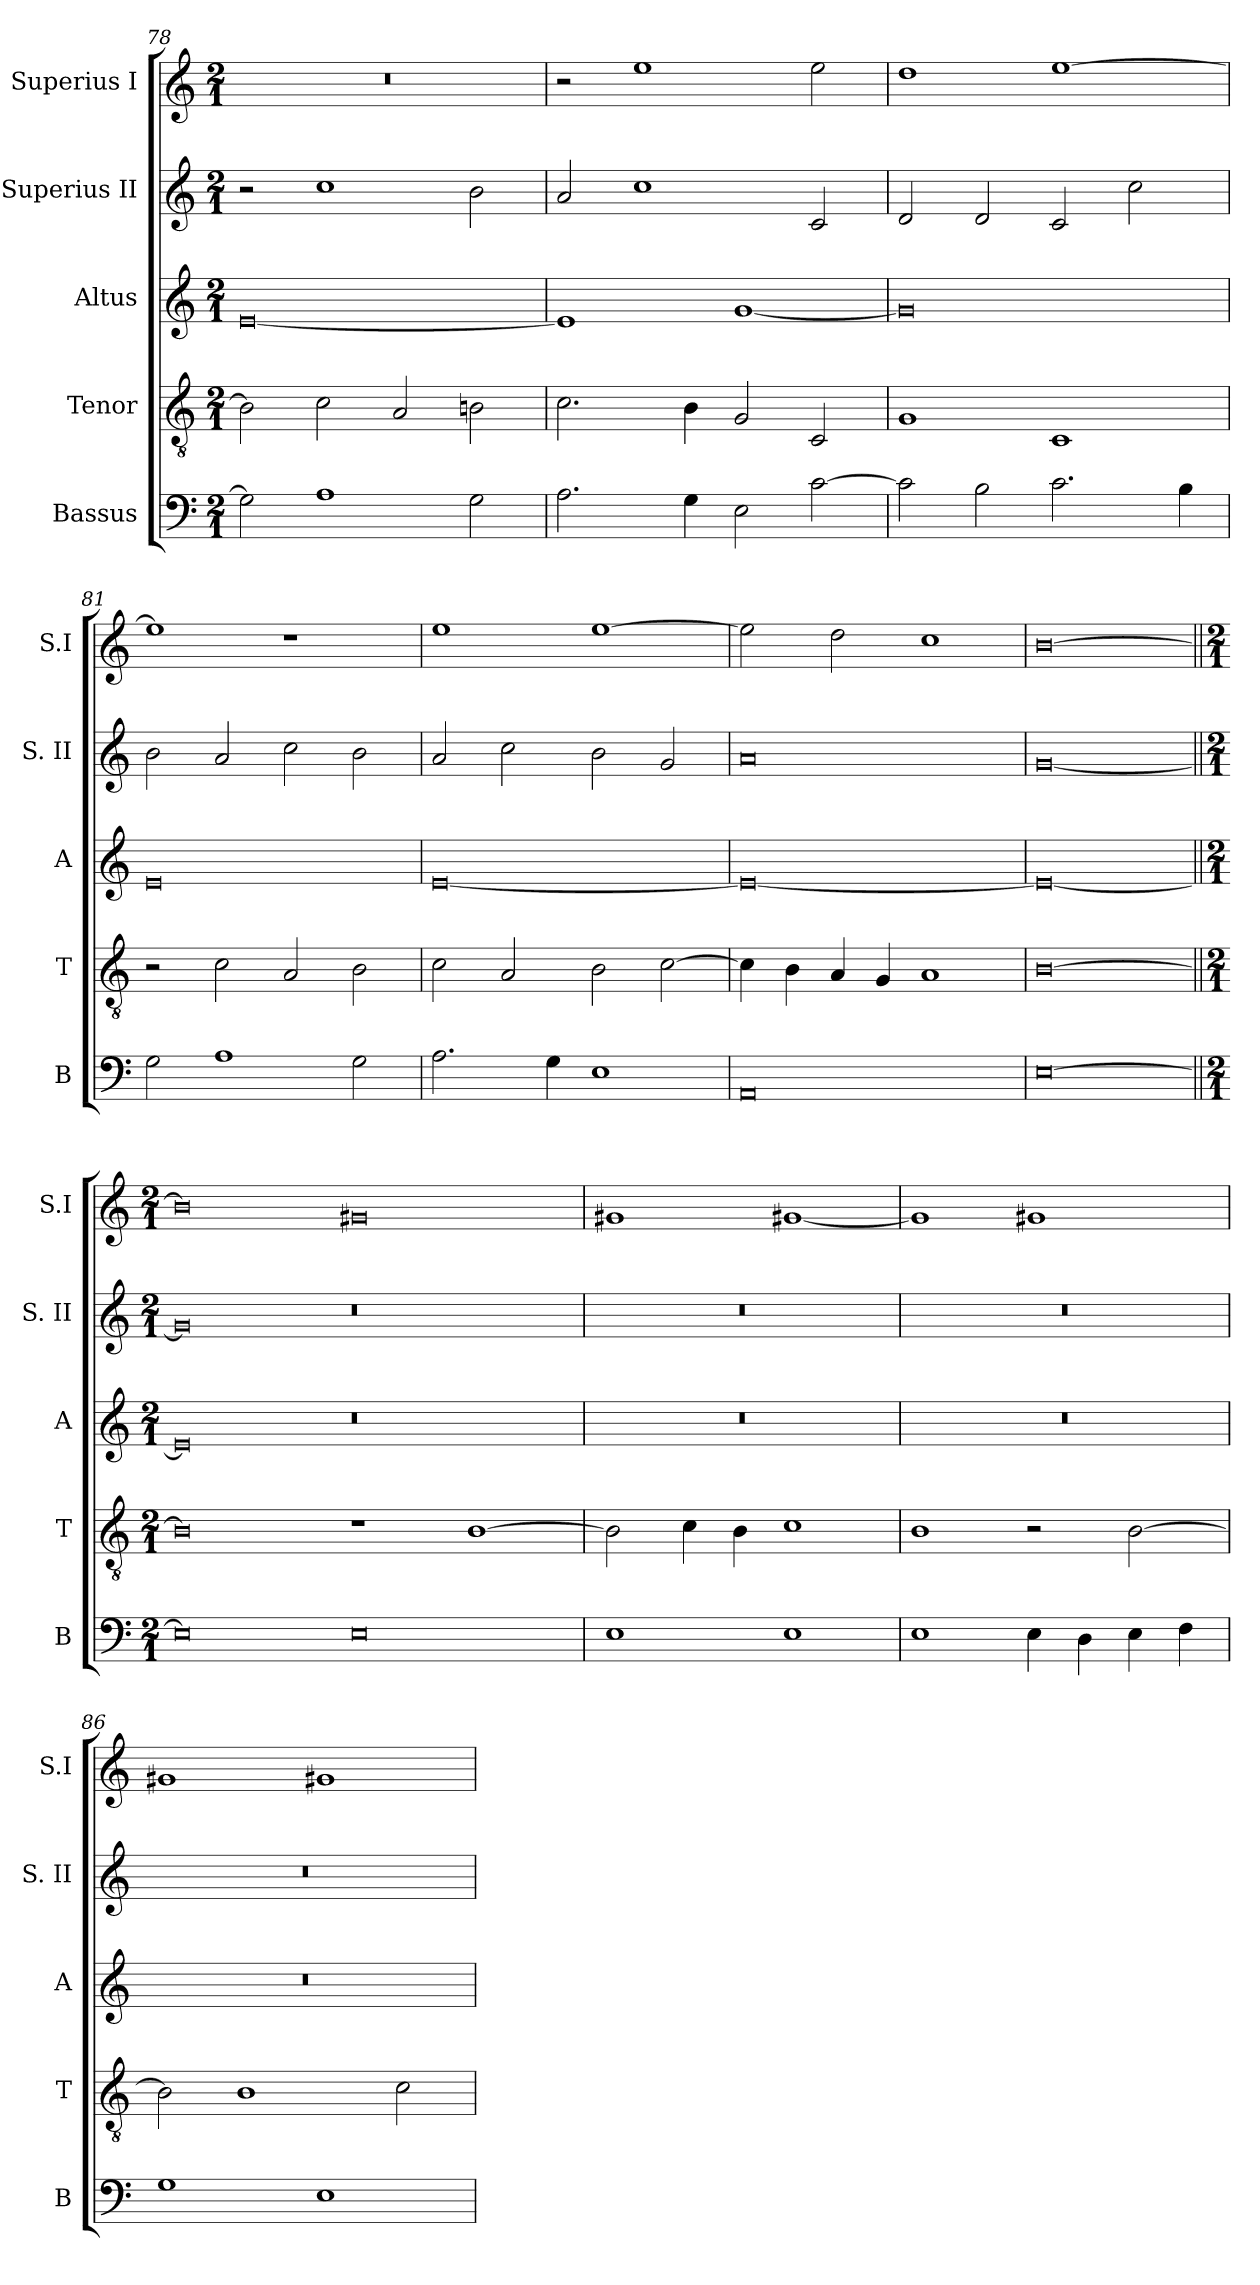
**kern	**kern	**kern	**kern	**kern
*part5	*part4	*part3	*part2	*part1
*staff5	*staff4	*staff3	*staff2	*staff1
*I"Bassus	*I"Tenor	*I"Altus	*I"Superius II	*I"Superius I
*I'B	*I'T	*I'A	*I'S. II	*I'S.I
*clefF4	*clefGv2	*clefG2	*clefG2	*clefG2
*k[]	*k[]	*k[]	*k[]	*k[]
*C:	*C:	*C:	*C:	*C:
*M2/1	*M2/1	*M2/1	*M2/1	*M2/1
=78	=78	=78	=78	=78
2G]	2B-]	[0e	2r	0r
1A	2c	.	1cc	.
.	2A	.	.	.
2G	2Bn	.	2b	.
=79	=79	=79	=79	=79
2.A	2.c	1e]	2a	2r
.	.	.	1cc	1ee
4G	4B	.	.	.
2E	2G	[1g	.	.
[2c	2C	.	2c	2ee
=80	=80	=80	=80	=80
2c]	1G	0g]	2d	1dd
2B	.	.	2d	.
2.c	1C	.	2c	[1ee
.	.	.	2cc	.
4B	.	.	.	.
=81	=81	=81	=81	=81
2G	2r	0e	2b	1ee]
1A	2c	.	2a	.
.	2A	.	2cc	1r
2G	2B	.	2b	.
=82	=82	=82	=82	=82
2.A	2c	[0e	2a	1ee
.	2A	.	2cc	.
4G	.	.	.	.
1E	2B	.	2b	[1ee
.	[2c	.	2g	.
=83	=83	=83	=83	=83
0AA	4c]	0e_	0a	2ee]
.	4B	.	.	.
.	4A	.	.	2dd
.	4G	.	.	.
.	1A	.	.	1cc
=	=	=	=	=
[0E	[0B	0e_	[0g	[0b
=||	=||	=||	=||	=||
*M2/1	*M2/1	*M2/1	*M2/1	*M2/1
0E]	0B]	0e]	0g]	0b]
0E	1r	0r	0r	0g#X
.	[1B	.	.	.
=84	=84	=84	=84	=84
1E	2B]	0r	0r	1g#X
.	4c	.	.	.
.	4B	.	.	.
1E	1c	.	.	[1g#X
=85	=85	=85	=85	=85
1E	1B	0r	0r	1g#]
4E	2r	.	.	1g#X
4D	.	.	.	.
4E	[2B	.	.	.
4F	.	.	.	.
=86	=86	=86	=86	=86
1G	2B]	0r	0r	1g#X
.	1B	.	.	.
1E	.	.	.	1g#X
.	2c	.	.	.
=	=	=	=	=
*-	*-	*-	*-	*-
